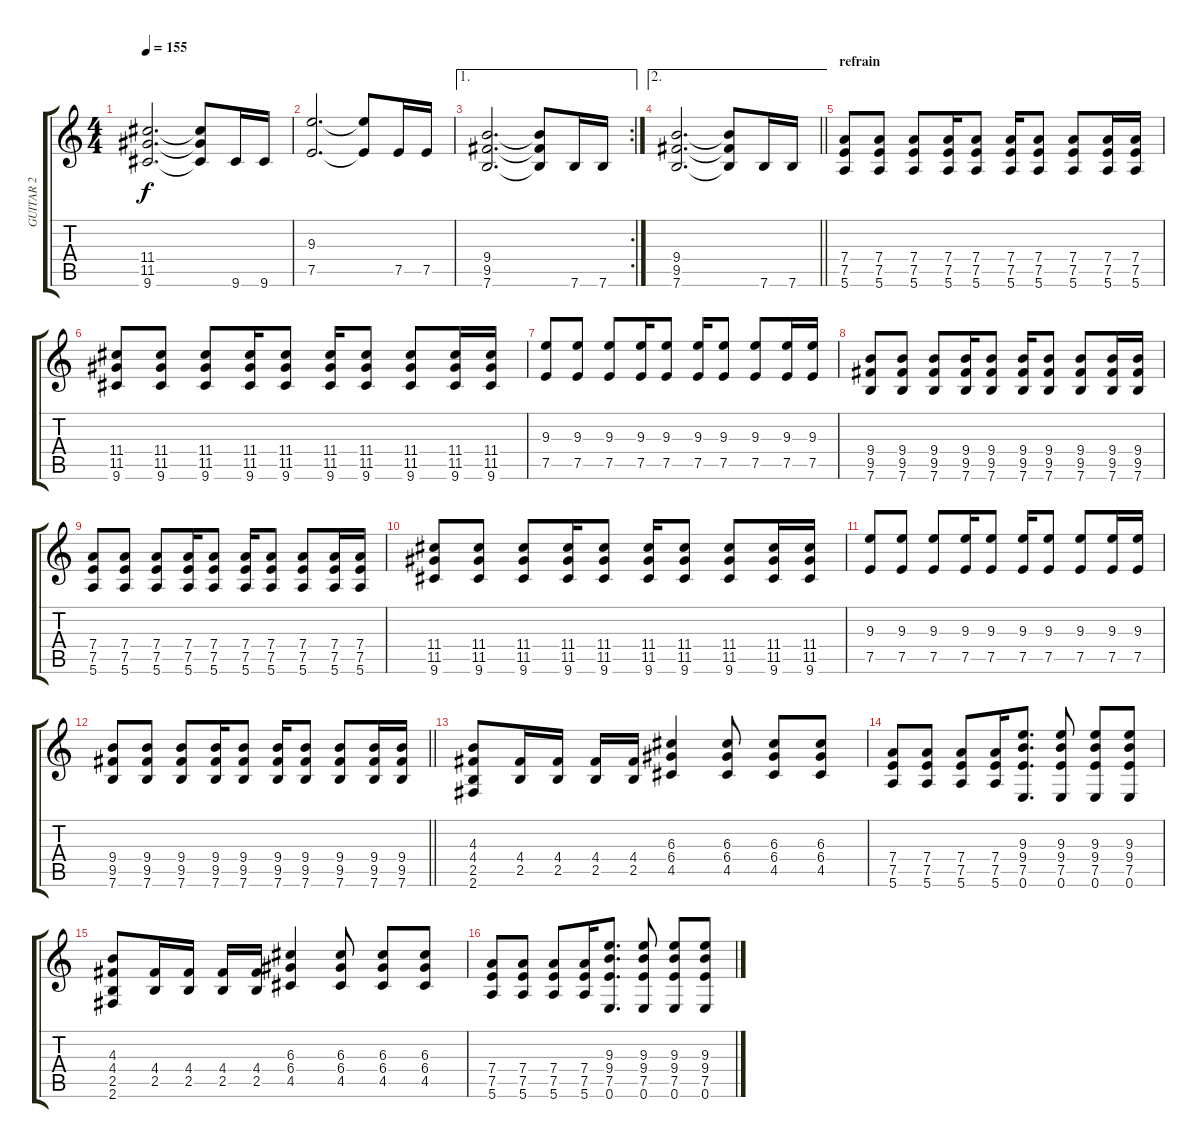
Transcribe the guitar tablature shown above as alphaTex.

\track ("GUITAR 2" "GUITAR 2") {instrument distortionguitar}
\staff {score tabs}
\tuning (E4 B3 G3 D3 A2 E2) {hide}
\ts (4 4)
\tempo 155
\clef g2
\ks c
(11.4 11.5 9.6).2{d dy f} (11.4{t} 11.5{t} 9.6{t}).8 9.6.16 9.6.16 |
(9.3 7.5).2{d} (9.3{t} 7.5{t}).8 7.5.16 7.5.16 |
\ae 1
\rc 2
(9.4 9.5 7.6).2{d} (9.4{t} 9.5{t} 7.6{t}).8 7.6.16 7.6.16 |
\ae 2
\barLineRight lightlight
(9.4 9.5 7.6).2{d} (9.4{t} 9.5{t} 7.6{t}).8 7.6.16 7.6.16 |
\section ("" "refrain")
(7.4 7.5 5.6).8 (7.4 7.5 5.6).8 (7.4 7.5 5.6).8 (7.4 7.5 5.6).16 (7.4 7.5 5.6).8 (7.4 7.5 5.6).16 (7.4 7.5 5.6).8 (7.4 7.5 5.6).8 (7.4 7.5 5.6).16 (7.4 7.5 5.6).16 |
(11.4 11.5 9.6).8 (11.4 11.5 9.6).8 (11.4 11.5 9.6).8 (11.4 11.5 9.6).16 (11.4 11.5 9.6).8 (11.4 11.5 9.6).16 (11.4 11.5 9.6).8 (11.4 11.5 9.6).8 (11.4 11.5 9.6).16 (11.4 11.5 9.6).16 |
(9.3 7.5).8 (9.3 7.5).8 (9.3 7.5).8 (9.3 7.5).16 (9.3 7.5).8 (9.3 7.5).16 (9.3 7.5).8 (9.3 7.5).8 (9.3 7.5).16 (9.3 7.5).16 |
(9.4 9.5 7.6).8 (9.4 9.5 7.6).8 (9.4 9.5 7.6).8 (9.4 9.5 7.6).16 (9.4 9.5 7.6).8 (9.4 9.5 7.6).16 (9.4 9.5 7.6).8 (9.4 9.5 7.6).8 (9.4 9.5 7.6).16 (9.4 9.5 7.6).16 |
(7.4 7.5 5.6).8 (7.4 7.5 5.6).8 (7.4 7.5 5.6).8 (7.4 7.5 5.6).16 (7.4 7.5 5.6).8 (7.4 7.5 5.6).16 (7.4 7.5 5.6).8 (7.4 7.5 5.6).8 (7.4 7.5 5.6).16 (7.4 7.5 5.6).16 |
(11.4 11.5 9.6).8 (11.4 11.5 9.6).8 (11.4 11.5 9.6).8 (11.4 11.5 9.6).16 (11.4 11.5 9.6).8 (11.4 11.5 9.6).16 (11.4 11.5 9.6).8 (11.4 11.5 9.6).8 (11.4 11.5 9.6).16 (11.4 11.5 9.6).16 |
(9.3 7.5).8 (9.3 7.5).8 (9.3 7.5).8 (9.3 7.5).16 (9.3 7.5).8 (9.3 7.5).16 (9.3 7.5).8 (9.3 7.5).8 (9.3 7.5).16 (9.3 7.5).16 |
\barLineRight lightlight
(9.4 9.5 7.6).8 (9.4 9.5 7.6).8 (9.4 9.5 7.6).8 (9.4 9.5 7.6).16 (9.4 9.5 7.6).8 (9.4 9.5 7.6).16 (9.4 9.5 7.6).8 (9.4 9.5 7.6).8 (9.4 9.5 7.6).16 (9.4 9.5 7.6).16 |
\section ("" "")
(4.3 4.4 2.5 2.6).8 (4.4 2.5).16 (4.4 2.5).16 (4.4 2.5).16 (4.4 2.5).16 (6.3 6.4 4.5).4 (6.3 6.4 4.5).8 (6.3 6.4 4.5).8 (6.3 6.4 4.5).8 |
(7.4 7.5 5.6).8 (7.4 7.5 5.6).8 (7.4 7.5 5.6).8 (7.4 7.5 5.6).16 (9.3 9.4 7.5 0.6).8{d} (9.3 9.4 7.5 0.6).8 (9.3 9.4 7.5 0.6).8 (9.3 9.4 7.5 0.6).8 |
(4.3 4.4 2.5 2.6).8 (4.4 2.5).16 (4.4 2.5).16 (4.4 2.5).16 (4.4 2.5).16 (6.3 6.4 4.5).4 (6.3 6.4 4.5).8 (6.3 6.4 4.5).8 (6.3 6.4 4.5).8 |
(7.4 7.5 5.6).8 (7.4 7.5 5.6).8 (7.4 7.5 5.6).8 (7.4 7.5 5.6).16 (9.3 9.4 7.5 0.6).8{d} (9.3 9.4 7.5 0.6).8 (9.3 9.4 7.5 0.6).8 (9.3 9.4 7.5 0.6).8
